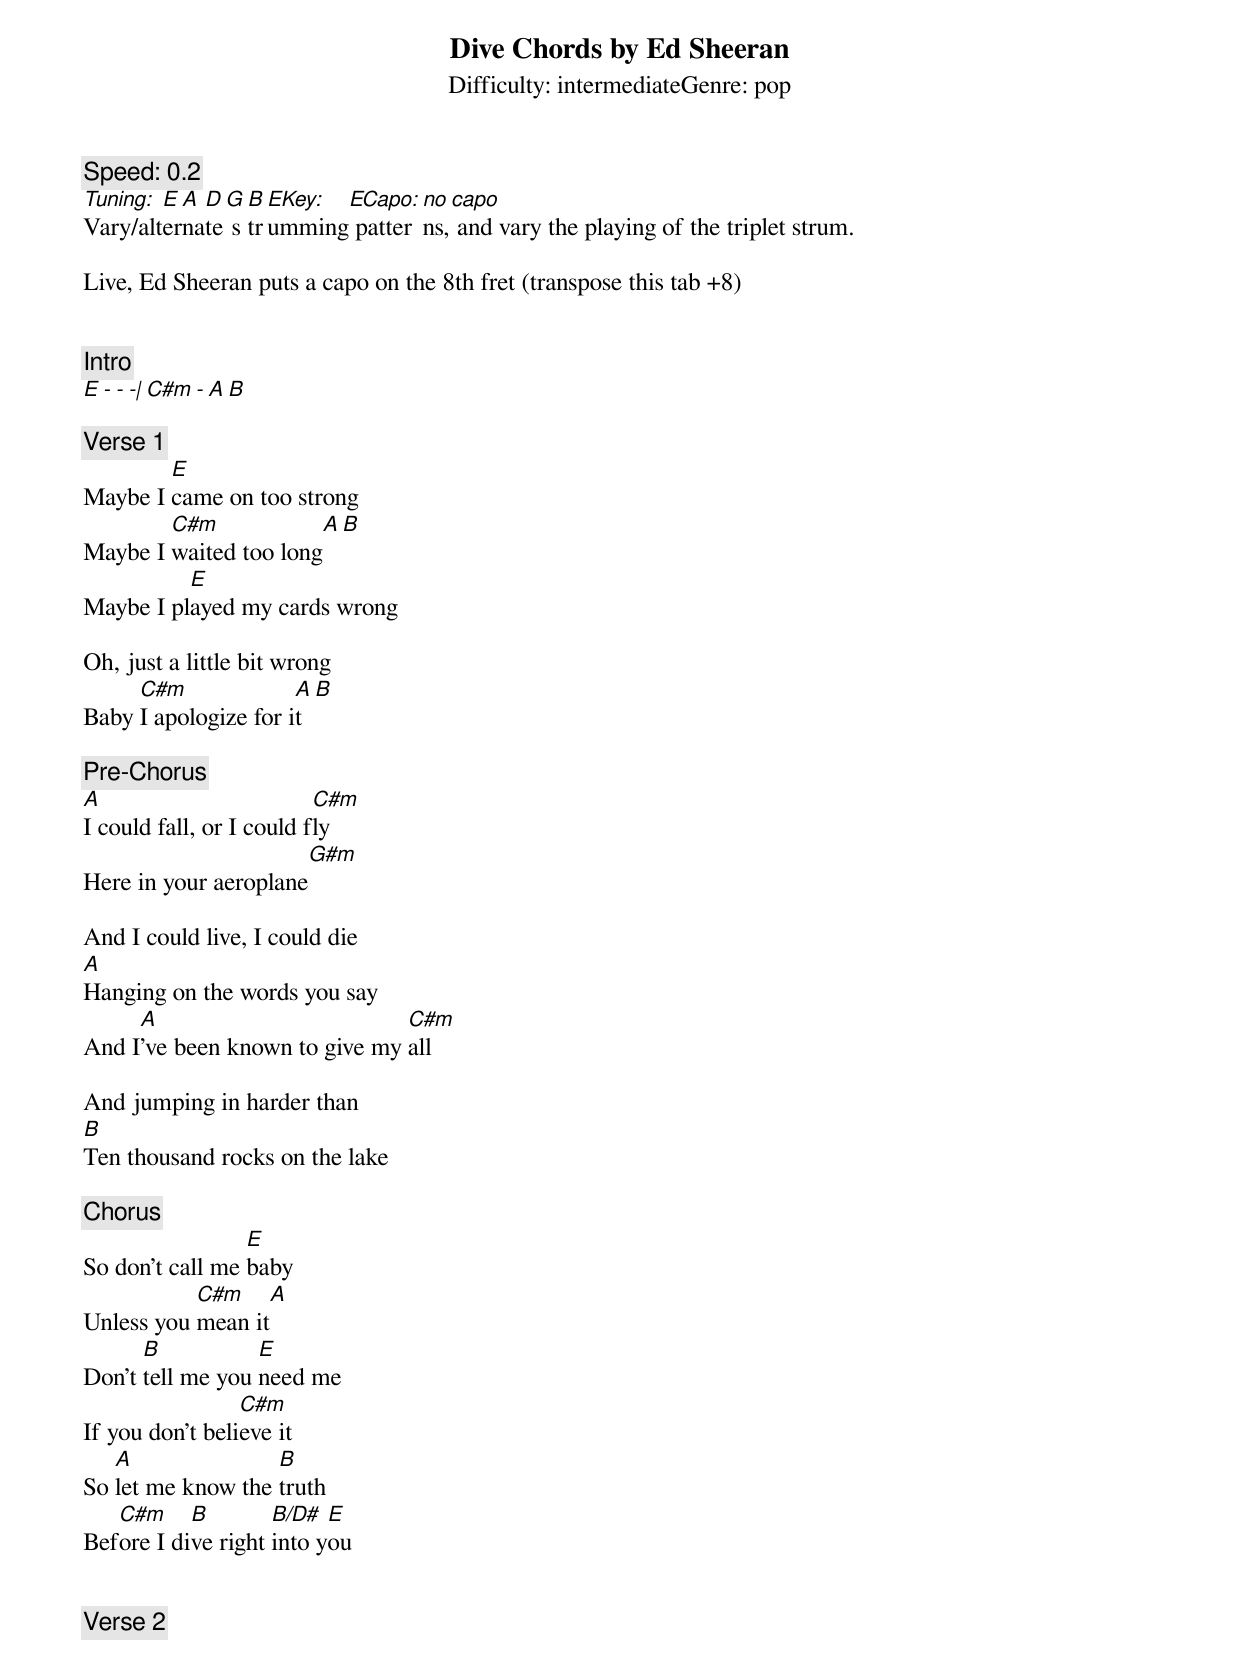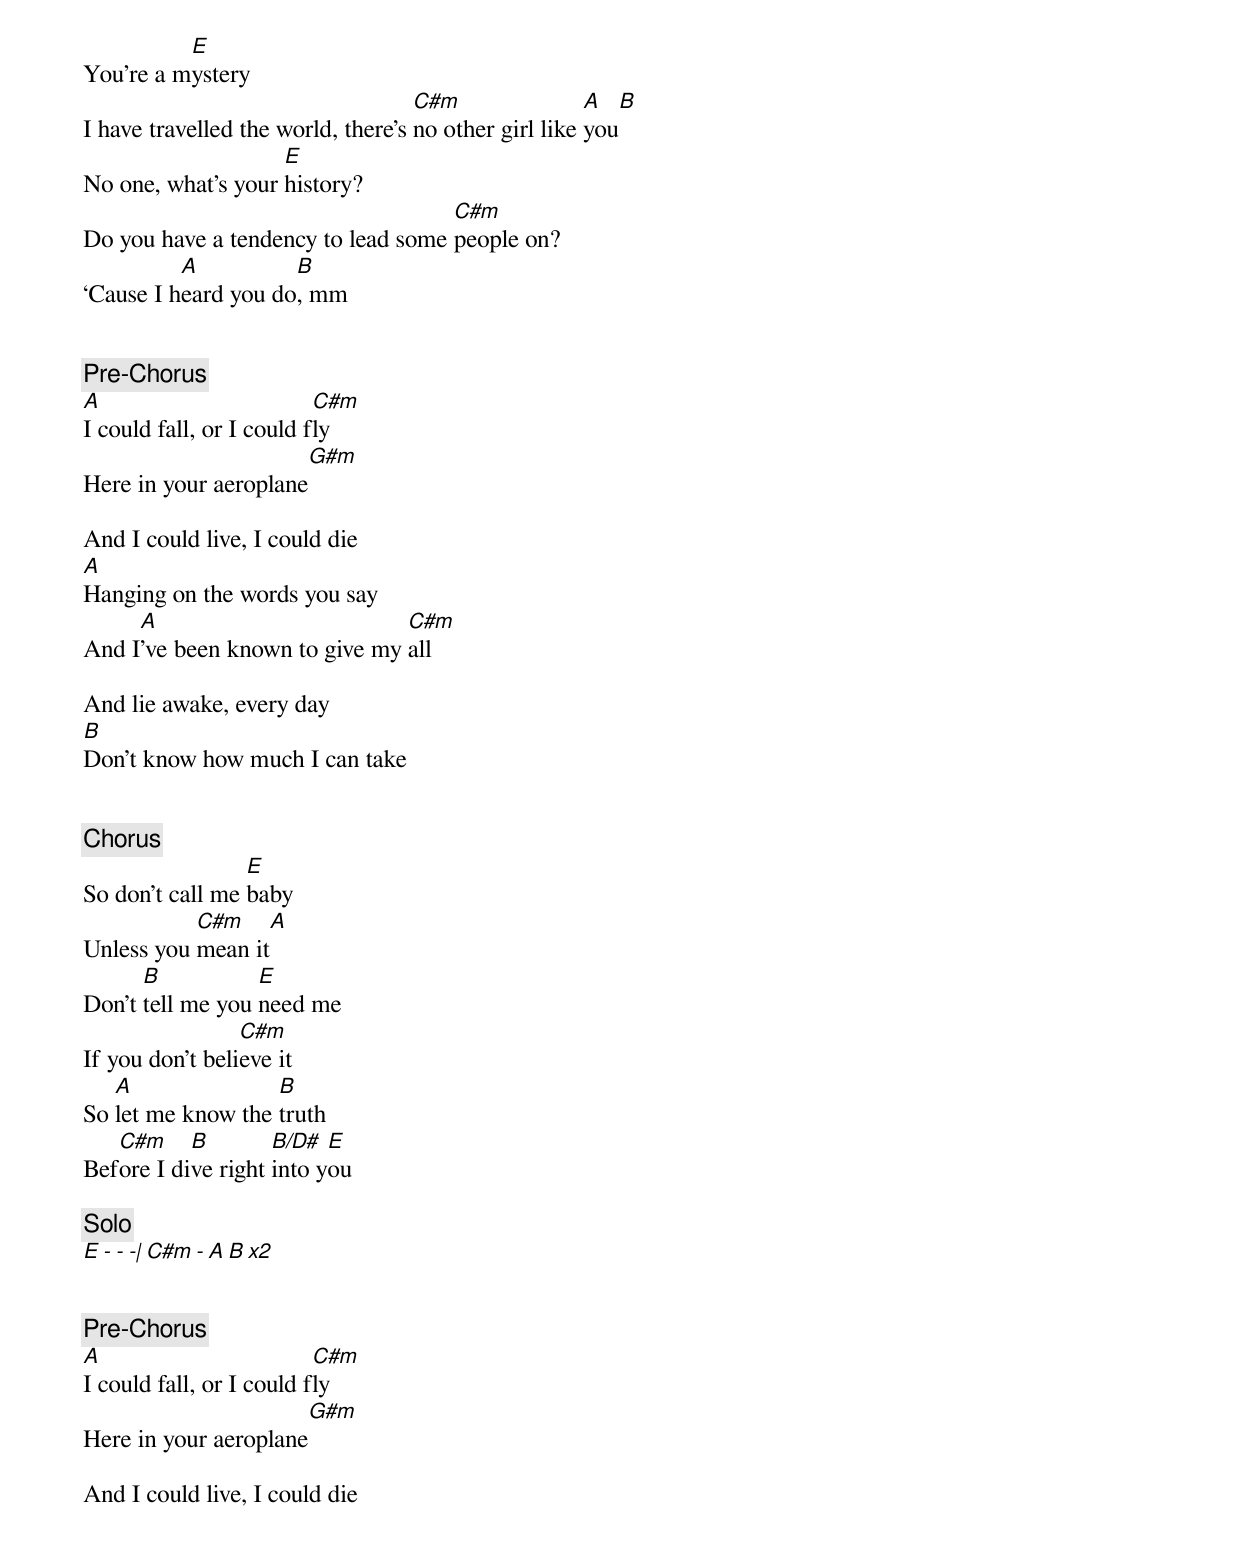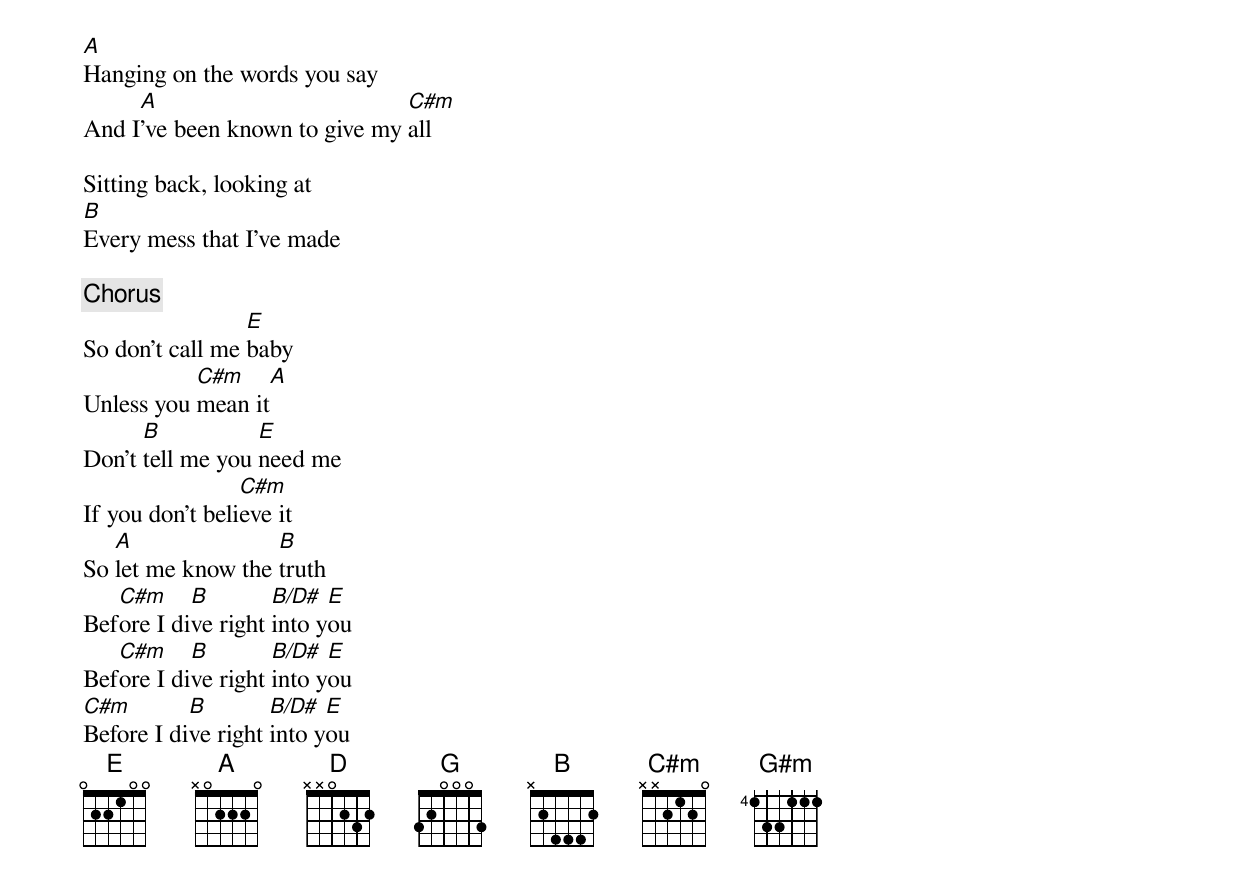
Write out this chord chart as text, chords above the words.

Dive Chords by Ed Sheeran
Difficulty: intermediateGenre: pop
Speed: 0.2
Tuning: E A D G B EKey: ECapo: no capo
Vary/alternate strumming patterns, and vary the playing of the triplet strum.

Live, Ed Sheeran puts a capo on the 8th fret (transpose this tab +8)


[Intro]
E - - -| C#m  - A B

[Verse 1]
        E
Maybe I came on too strong
        C#m              A    B
Maybe I waited too long
          E
Maybe I played my cards wrong

Oh, just a little bit wrong
     C#m              A    B
Baby I apologize for it

[Pre-Chorus]
A                         C#m
I could fall, or I could fly
                       G#m
Here in your aeroplane

And I could live, I could die
A
Hanging on the words you say
     A                         C#m
And I’ve been known to give my all

And jumping in harder than
B
Ten thousand rocks on the lake

[Chorus]
                 E
So don’t call me baby
           C#m      A
Unless you mean it
      B           E
Don’t tell me you need me
                 C#m
If you don’t believe it
   A               B
So let me know the truth
   C#m     B        B/D#  E
Before I dive right into you


[Verse 2]
          E
You’re a mystery
                                    C#m                A      B
I have travelled the world, there’s no other girl like you
                    E
No one, what’s your history?
                                    C#m
Do you have a tendency to lead some people on?
          A          B
‘Cause I heard you do, mm


[Pre-Chorus]
A                         C#m
I could fall, or I could fly
                       G#m
Here in your aeroplane

And I could live, I could die
A
Hanging on the words you say
     A                         C#m
And I’ve been known to give my all

And lie awake, every day
B
Don't know how much I can take


[Chorus]
                 E
So don’t call me baby
           C#m      A
Unless you mean it
      B           E
Don’t tell me you need me
                 C#m
If you don’t believe it
   A               B
So let me know the truth
   C#m     B        B/D#  E
Before I dive right into you

[Solo]
E - - -| C#m  - A B x2


[Pre-Chorus]
A                         C#m
I could fall, or I could fly
                       G#m
Here in your aeroplane

And I could live, I could die
A
Hanging on the words you say
     A                         C#m
And I’ve been known to give my all

Sitting back, looking at
B
Every mess that I've made

[Chorus]
                 E
So don’t call me baby
           C#m      A
Unless you mean it
      B           E
Don’t tell me you need me
                 C#m
If you don’t believe it
   A               B
So let me know the truth
   C#m     B        B/D#  E
Before I dive right into you
   C#m     B        B/D#  E
Before I dive right into you
C#m        B        B/D#  E
Before I dive right into you
